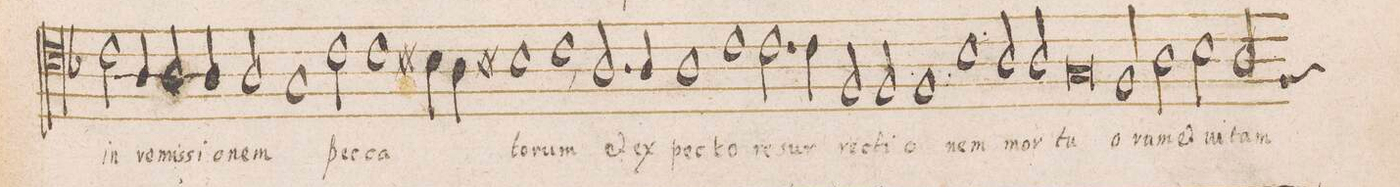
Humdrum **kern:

**kern	**text
*I"TENOR	*
*clefC4	*
*k[b-]	*
*met(C|)	*
*M2/1	*
2c\	in
4A/	re-
2A/	-mis-
=163-	=163-
4A/	-si-
2A/	-o-
1G	-nem
=164-	=164-
2c\	pec-
1c	-ca-
4Bn\	.
4A\	.
=165-	=165-
1Bn	-to-
1c,	-rum
=166-	=166-
2.A/	et
4A/	ex-
1A	-pe-
=167-	=167-
1c	-cto
2.c\	re-
4c\	-sur-
=168-	=168-
2F/	-re-
2F/	-cti-
1F	-o-
=169-	=169-
1B-y	-nem
2A/	mor-
2A/	-tu-
=170-	=170-
0G	-o-
=171-	=171-
2F/	-rum
2A\	et
2B-\	ui-
*custos:F	*
2A/	-tam
=172-	=172-
*M3/1	*
*-	*-
